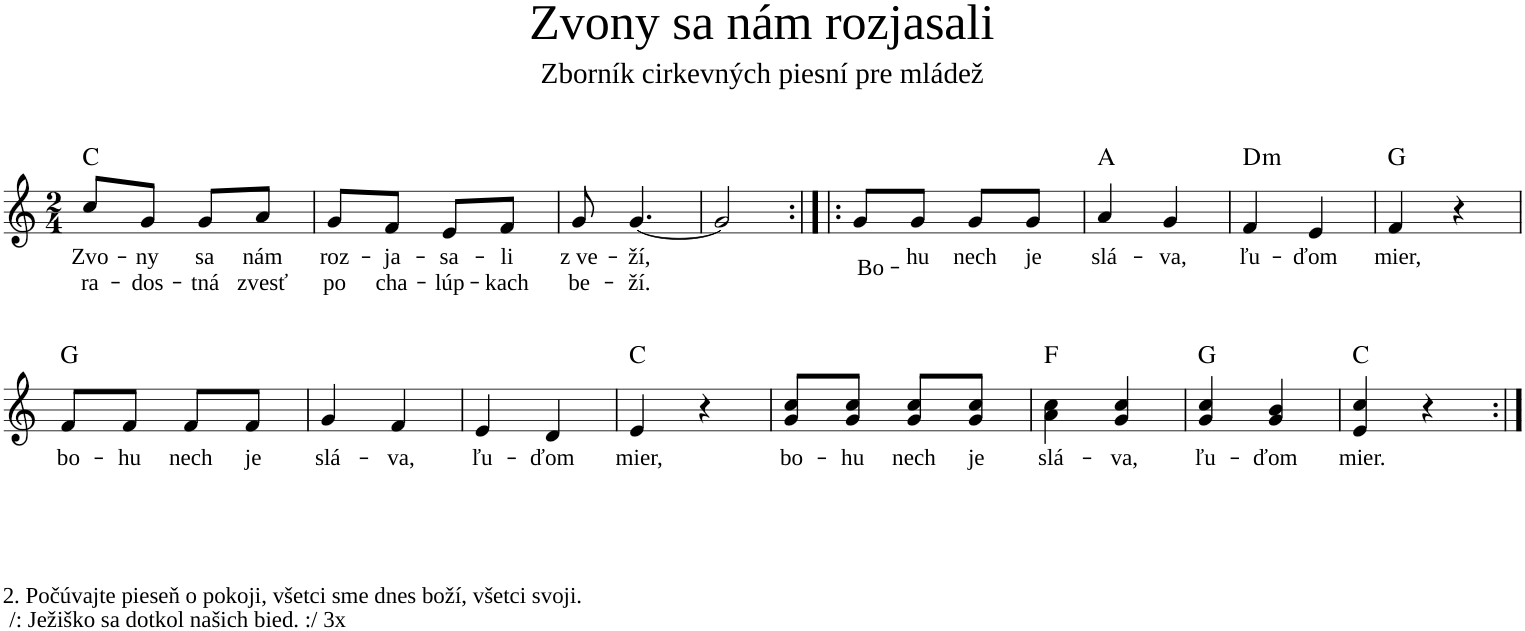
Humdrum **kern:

**kern	**text	**text	**harte
*part1	*part1	*part1	*part1
*staff1	*staff1	*staff1	*
*I"Violin	*	*	*
*I'Vln	*	*	*
*clefG2	*	*	*
*k[]	*	*	*
*M2/4	*	*	*
=1	=1	=1	=1
!	!LO:LY:b	!LO:LY:b	!
8cc/L	Zvo-	ra-	C:maj
!	!LO:LY:b	!LO:LY:b	!
8g/J	-ny	-dos-	.
!	!LO:LY:b	!LO:LY:b	!
8g/L	sa	-tná	.
!	!LO:LY:b	!LO:LY:b	!
8a/J	nám	zvesť	.
=2	=2	=2	=2
!	!LO:LY:b	!LO:LY:b	!
8g/L	roz-	po	.
!	!LO:LY:b	!LO:LY:b	!
8f/J	-ja-	cha-	.
!	!LO:LY:b	!LO:LY:b	!
8e/L	-sa-	-lúp-	.
!	!LO:LY:b	!LO:LY:b	!
8f/J	-li	-kach	.
=3	=3	=3	=3
!	!LO:LY:b	!LO:LY:b	!
8g/	z ve-	be-	.
!	!LO:LY:b	!LO:LY:b	!
[4.g/	-ží,	-ží.	.
=4	=4	=4	=4
2g/]	.	.	.
=5:|!|:	=5:|!|:	=5:|!|:	=5:|!|:
!	!LO:LY:b	!	!
8g/L	Bo-	.	.
!	!LO:LY:b	!	!
8g/J	-hu	.	.
!	!LO:LY:b	!	!
8g/L	nech	.	.
!	!LO:LY:b	!	!
8g/J	je	.	.
=6	=6	=6	=6
!	!LO:LY:b	!	!
4a/	slá-	.	A:maj
!	!LO:LY:b	!	!
4g/	-va,	.	.
=7	=7	=7	=7
!	!LO:LY:b	!	!LO:H:kt=m
4f/	ľu-	.	D:min
!	!LO:LY:b	!	!
4e/	-ďom	.	.
=8	=8	=8	=8
!	!LO:LY:b	!	!
4f/	mier,	.	G:maj
4r	.	.	.
!!LO:LB:g=z
=9	=9	=9	=9
!	!LO:LY:b	!	!
8f/L	bo-	.	G:maj
!	!LO:LY:b	!	!
8f/J	-hu	.	.
!	!LO:LY:b	!	!
8f/L	nech	.	.
!	!LO:LY:b	!	!
8f/J	je	.	.
=10	=10	=10	=10
!	!LO:LY:b	!	!
4g/	slá-	.	.
!	!LO:LY:b	!	!
4f/	-va,	.	.
=11	=11	=11	=11
!	!LO:LY:b	!	!
4e/	ľu-	.	.
!	!LO:LY:b	!	!
4d/	-ďom	.	.
=12	=12	=12	=12
!	!LO:LY:b	!	!
4e/	mier,	.	C:maj
4r	.	.	.
=13	=13	=13	=13
!	!LO:LY:b	!	!
8g/ 8cc/L	bo-	.	.
!	!LO:LY:b	!	!
8g/ 8cc/J	-hu	.	.
!	!LO:LY:b	!	!
8g/ 8cc/L	nech	.	.
!	!LO:LY:b	!	!
8g/ 8cc/J	je	.	.
=14	=14	=14	=14
!	!LO:LY:b	!	!
4a\ 4cc\	slá-	.	F:maj
!	!LO:LY:b	!	!
4g/ 4cc/	-va,	.	.
=15	=15	=15	=15
!	!LO:LY:b	!	!
4g/ 4cc/	ľu-	.	G:maj
!	!LO:LY:b	!	!
4g/ 4b/	-ďom	.	.
=16	=16	=16	=16
!	!LO:LY:b	!	!
4e/ 4cc/	mier.	.	C:maj
4r	.	.	.
=:|!	=:|!	=:|!	=:|!
*-	*-	*-	*-
